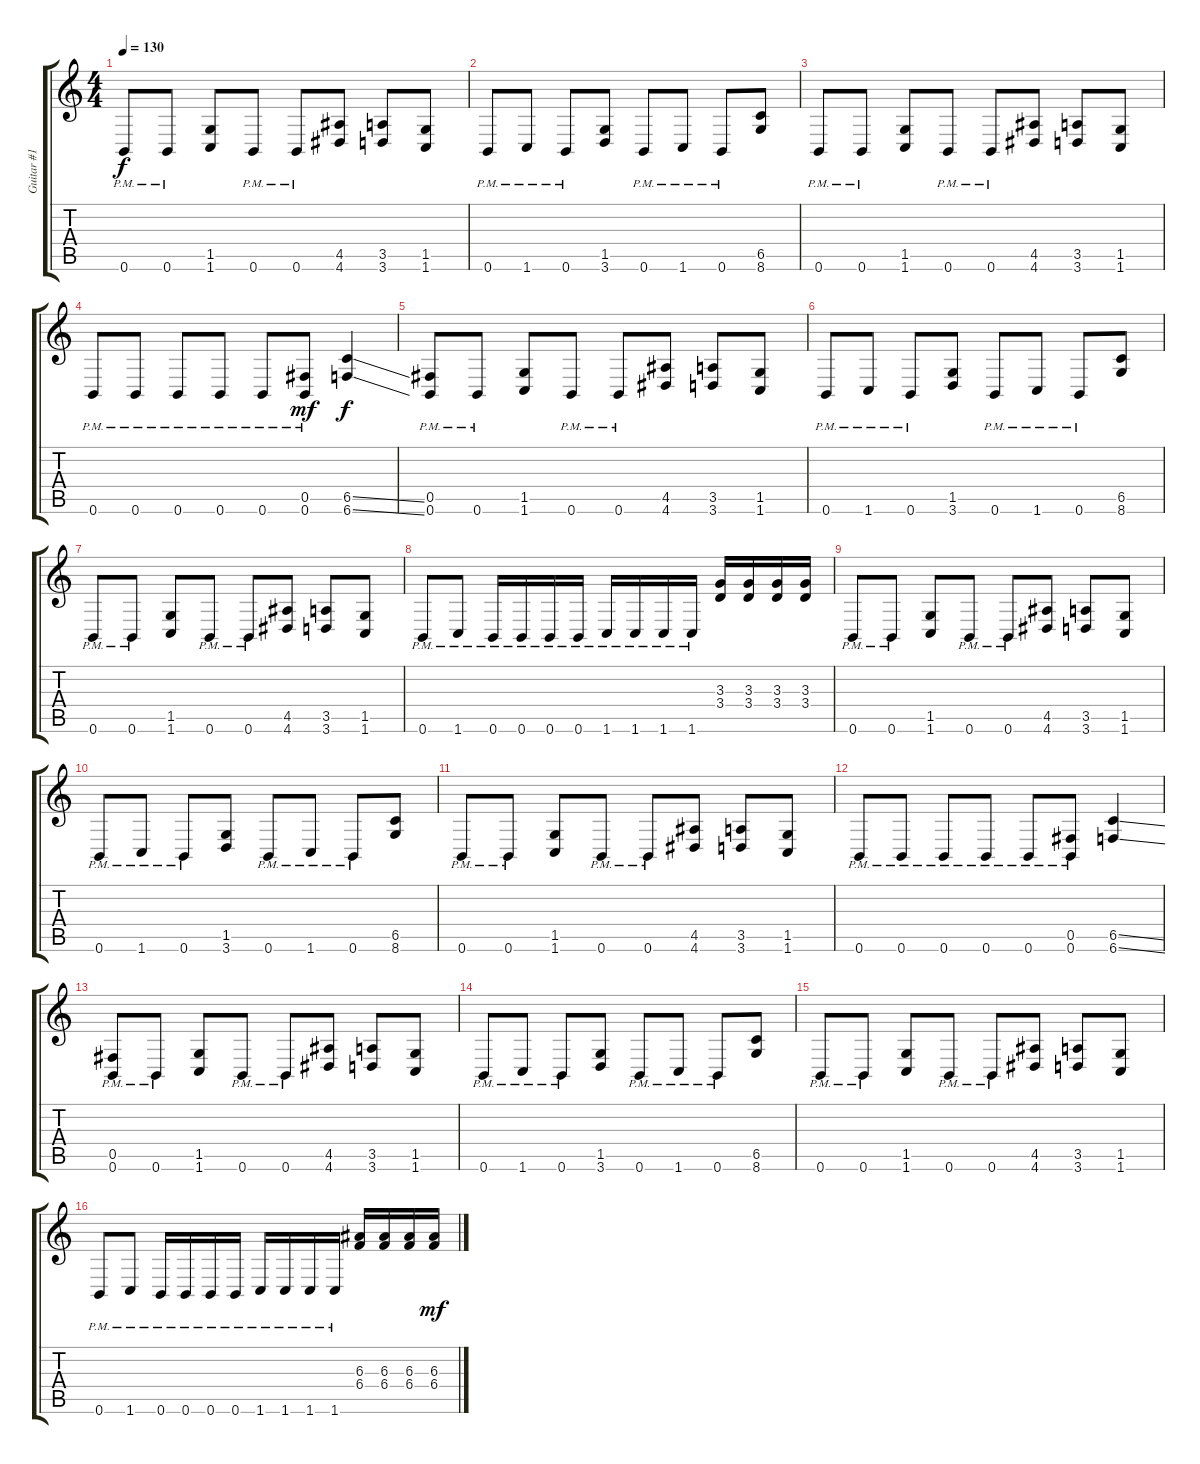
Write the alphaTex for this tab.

\track ("Guitar #1" "Guitar #1") {instrument distortionguitar}
\staff {score tabs}
\tuning (Db4 Ab3 E3 B2 Gb2 B1) {hide}
\ts (4 4)
\tempo 130
\clef g2
\ks c
0.6{pm}.8{dy f} 0.6{pm}.8 (1.5 1.6).8 0.6{pm}.8 0.6{pm}.8 (4.5 4.6).8 (3.5 3.6).8 (1.5 1.6).8 |
0.6{pm}.8 1.6{pm}.8 0.6{pm}.8 (1.5 3.6).8 0.6{pm}.8 1.6{pm}.8 0.6{pm}.8 (6.5 8.6).8 |
0.6{pm}.8 0.6{pm}.8 (1.5 1.6).8 0.6{pm}.8 0.6{pm}.8 (4.5 4.6).8 (3.5 3.6).8 (1.5 1.6).8 |
0.6{pm}.8 0.6{pm}.8 0.6{pm}.8 0.6{pm}.8 0.6{pm}.8 (0.5{pm} 0.6{pm}).8{dy mf} (6.5{ss} 6.6{ss}).4{dy f} |
(0.5{pm} 0.6{pm}).8 0.6{pm}.8 (1.5 1.6).8 0.6{pm}.8 0.6{pm}.8 (4.5 4.6).8 (3.5 3.6).8 (1.5 1.6).8 |
0.6{pm}.8 1.6{pm}.8 0.6{pm}.8 (1.5 3.6).8 0.6{pm}.8 1.6{pm}.8 0.6{pm}.8 (6.5 8.6).8 |
0.6{pm}.8 0.6{pm}.8 (1.5 1.6).8 0.6{pm}.8 0.6{pm}.8 (4.5 4.6).8 (3.5 3.6).8 (1.5 1.6).8 |
0.6{pm}.8 1.6{pm}.8 0.6{pm}.16 0.6{pm}.16 0.6{pm}.16 0.6{pm}.16 1.6{pm}.16 1.6{pm}.16 1.6{pm}.16 1.6{pm}.16 (3.3 3.4).16 (3.3 3.4).16 (3.3 3.4).16 (3.3 3.4).16 |
0.6{pm}.8 0.6{pm}.8 (1.5 1.6).8 0.6{pm}.8 0.6{pm}.8 (4.5 4.6).8 (3.5 3.6).8 (1.5 1.6).8 |
0.6{pm}.8 1.6{pm}.8 0.6{pm}.8 (1.5 3.6).8 0.6{pm}.8 1.6{pm}.8 0.6{pm}.8 (6.5 8.6).8 |
0.6{pm}.8 0.6{pm}.8 (1.5 1.6).8 0.6{pm}.8 0.6{pm}.8 (4.5 4.6).8 (3.5 3.6).8 (1.5 1.6).8 |
0.6{pm}.8 0.6{pm}.8 0.6{pm}.8 0.6{pm}.8 0.6{pm}.8 (0.5{pm} 0.6{pm}).8 (6.5{ss} 6.6{ss}).4 |
(0.5{pm} 0.6{pm}).8 0.6{pm}.8 (1.5 1.6).8 0.6{pm}.8 0.6{pm}.8 (4.5 4.6).8 (3.5 3.6).8 (1.5 1.6).8 |
0.6{pm}.8 1.6{pm}.8 0.6{pm}.8 (1.5 3.6).8 0.6{pm}.8 1.6{pm}.8 0.6{pm}.8 (6.5 8.6).8 |
0.6{pm}.8 0.6{pm}.8 (1.5 1.6).8 0.6{pm}.8 0.6{pm}.8 (4.5 4.6).8 (3.5 3.6).8 (1.5 1.6).8 |
0.6{pm}.8 1.6{pm}.8 0.6{pm}.16 0.6{pm}.16 0.6{pm}.16 0.6{pm}.16 1.6{pm}.16 1.6{pm}.16 1.6{pm}.16 1.6{pm}.16 (6.3 6.4).16 (6.3 6.4).16 (6.3 6.4).16 (6.3 6.4).16{dy mf}
